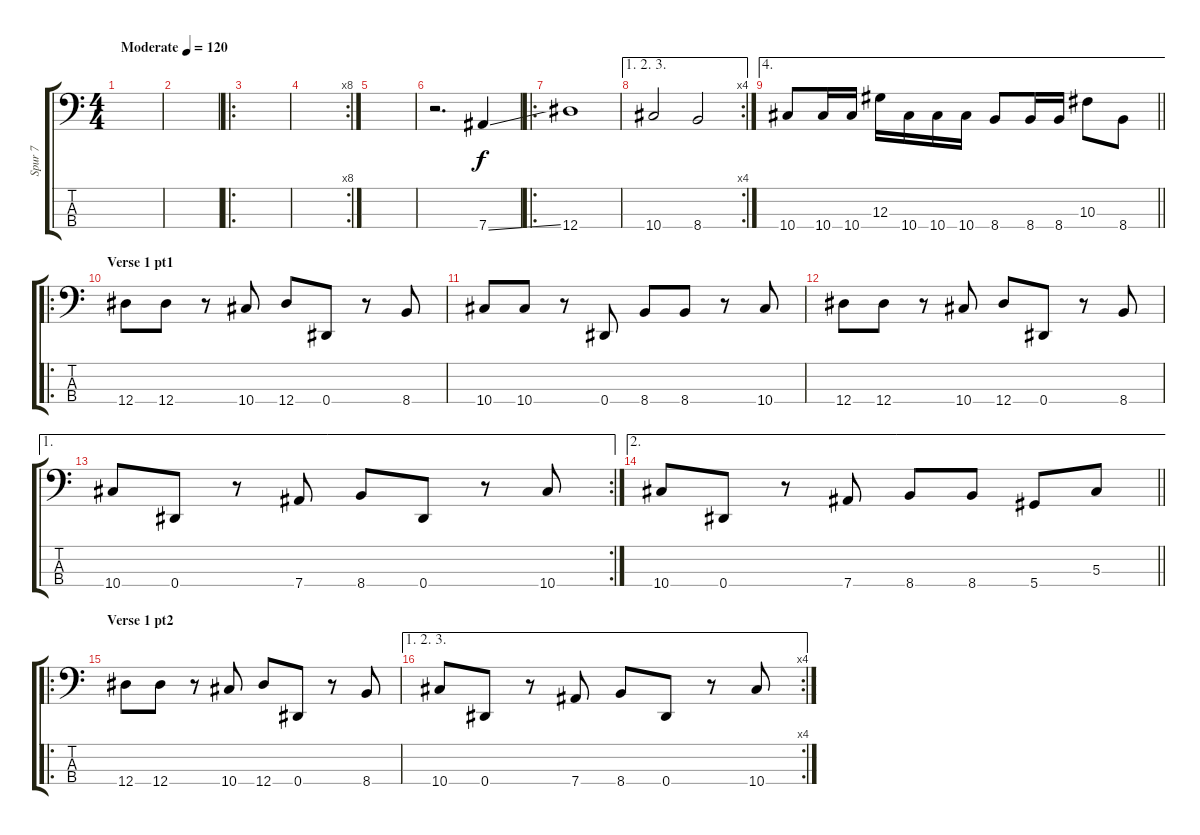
\track ("Spur 7" "Spur 7") {instrument electricbassfinger}
\staff {score tabs}
\tuning (Gb2 Db2 Ab1 Eb1) {hide}
\ts (4 4)
\tempo (120 "Moderate")
\clef f4
\ks c
|
|
\ro
|
\rc 8
|
|
r.2{d} 7.4{ss}.4 |
\ro
12.4.1 |
\ae (1 2 3)
\rc 4
10.4.2 8.4.2 |
\ae 4
\barLineRight lightlight
10.4.8 10.4.16 10.4.16 12.3.16 10.4.16 10.4.16 10.4.16 8.4.8 8.4.16 8.4.16 10.3.8 8.4.8 |
\ro
\section ("" "Verse 1 pt1")
12.4.8 12.4.8 r.8 10.4.8 12.4.8 0.4.8 r.8 8.4.8 |
10.4.8 10.4.8 r.8 0.4.8 8.4.8 8.4.8 r.8 10.4.8 |
12.4.8 12.4.8 r.8 10.4.8 12.4.8 0.4.8 r.8 8.4.8 |
\ae 1
\rc 2
10.4.8 0.4.8 r.8 7.4.8 8.4.8 0.4.8 r.8 10.4.8 |
\ae 2
\barLineRight lightlight
10.4.8 0.4.8 r.8 7.4.8 8.4.8 8.4.8 5.4.8 5.3.8 |
\ro
\section ("" "Verse 1 pt2")
12.4.8 12.4.8 r.8 10.4.8 12.4.8 0.4.8 r.8 8.4.8 |
\ae (1 2 3)
\rc 4
10.4.8 0.4.8 r.8 7.4.8 8.4.8 0.4.8 r.8 10.4.8
